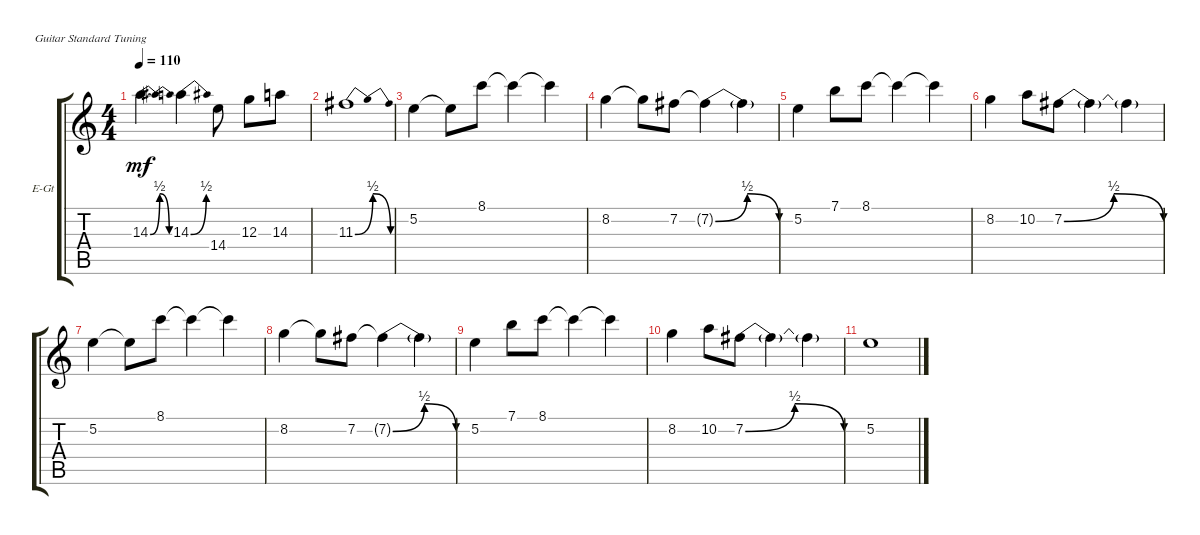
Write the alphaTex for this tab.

\defaultSystemsLayout 4
\bracketExtendMode groupsimilarinstruments
\firstSystemTrackNameOrientation horizontal
\otherSystemsTrackNameOrientation horizontal
\track ("Electric Guitar" "E-Gt") {instrument distortionguitar}
\staff {score tabs}
\tuning (E4 B3 G3 D3 A2 E2)
\ts (4 4)
\tempo 110
\clef g2
\ks c
14.3{be (bendrelease 0 0 26.4 2 34.199999999999996 2 43.8 0)}.4{d dy mf} 14.3{be (bend 0 0 15.6 2)}.4 14.4.8 12.3.8 14.3.8 |
11.3{be (bendrelease 0 0 12.6 2 20.4 2 30 0)}.1 |
5.2.4 5.2{t}.8 8.1.8 8.1{t}.4 8.1{t}.4 |
8.2.4 8.2{t}.8 7.2.8 7.2{be (bendrelease 0 0 15.6 2 28.2 2 43.199999999999996 0) t}.4 7.2{t}.4 |
5.2.4 7.1.8 8.1.8 8.1{t}.4 8.1{t}.4 |
8.2.4 10.2.8 7.2{be (bendrelease 0 0 23.4 2 45 2 59.4 0)}.8 7.2{t}.4 7.2{t}.4 |
5.2.4 5.2{t}.8 8.1.8 8.1{t}.4 8.1{t}.4 |
8.2.4 8.2{t}.8 7.2.8 7.2{be (bendrelease 0 0 15.6 2 28.2 2 43.199999999999996 0) t}.4 7.2{t}.4 |
5.2.4 7.1.8 8.1.8 8.1{t}.4 8.1{t}.4 |
8.2.4 10.2.8 7.2{be (bendrelease 0 0 23.4 2 45 2 59.4 0)}.8 7.2{t}.4 7.2{t}.4 |
5.2.1
